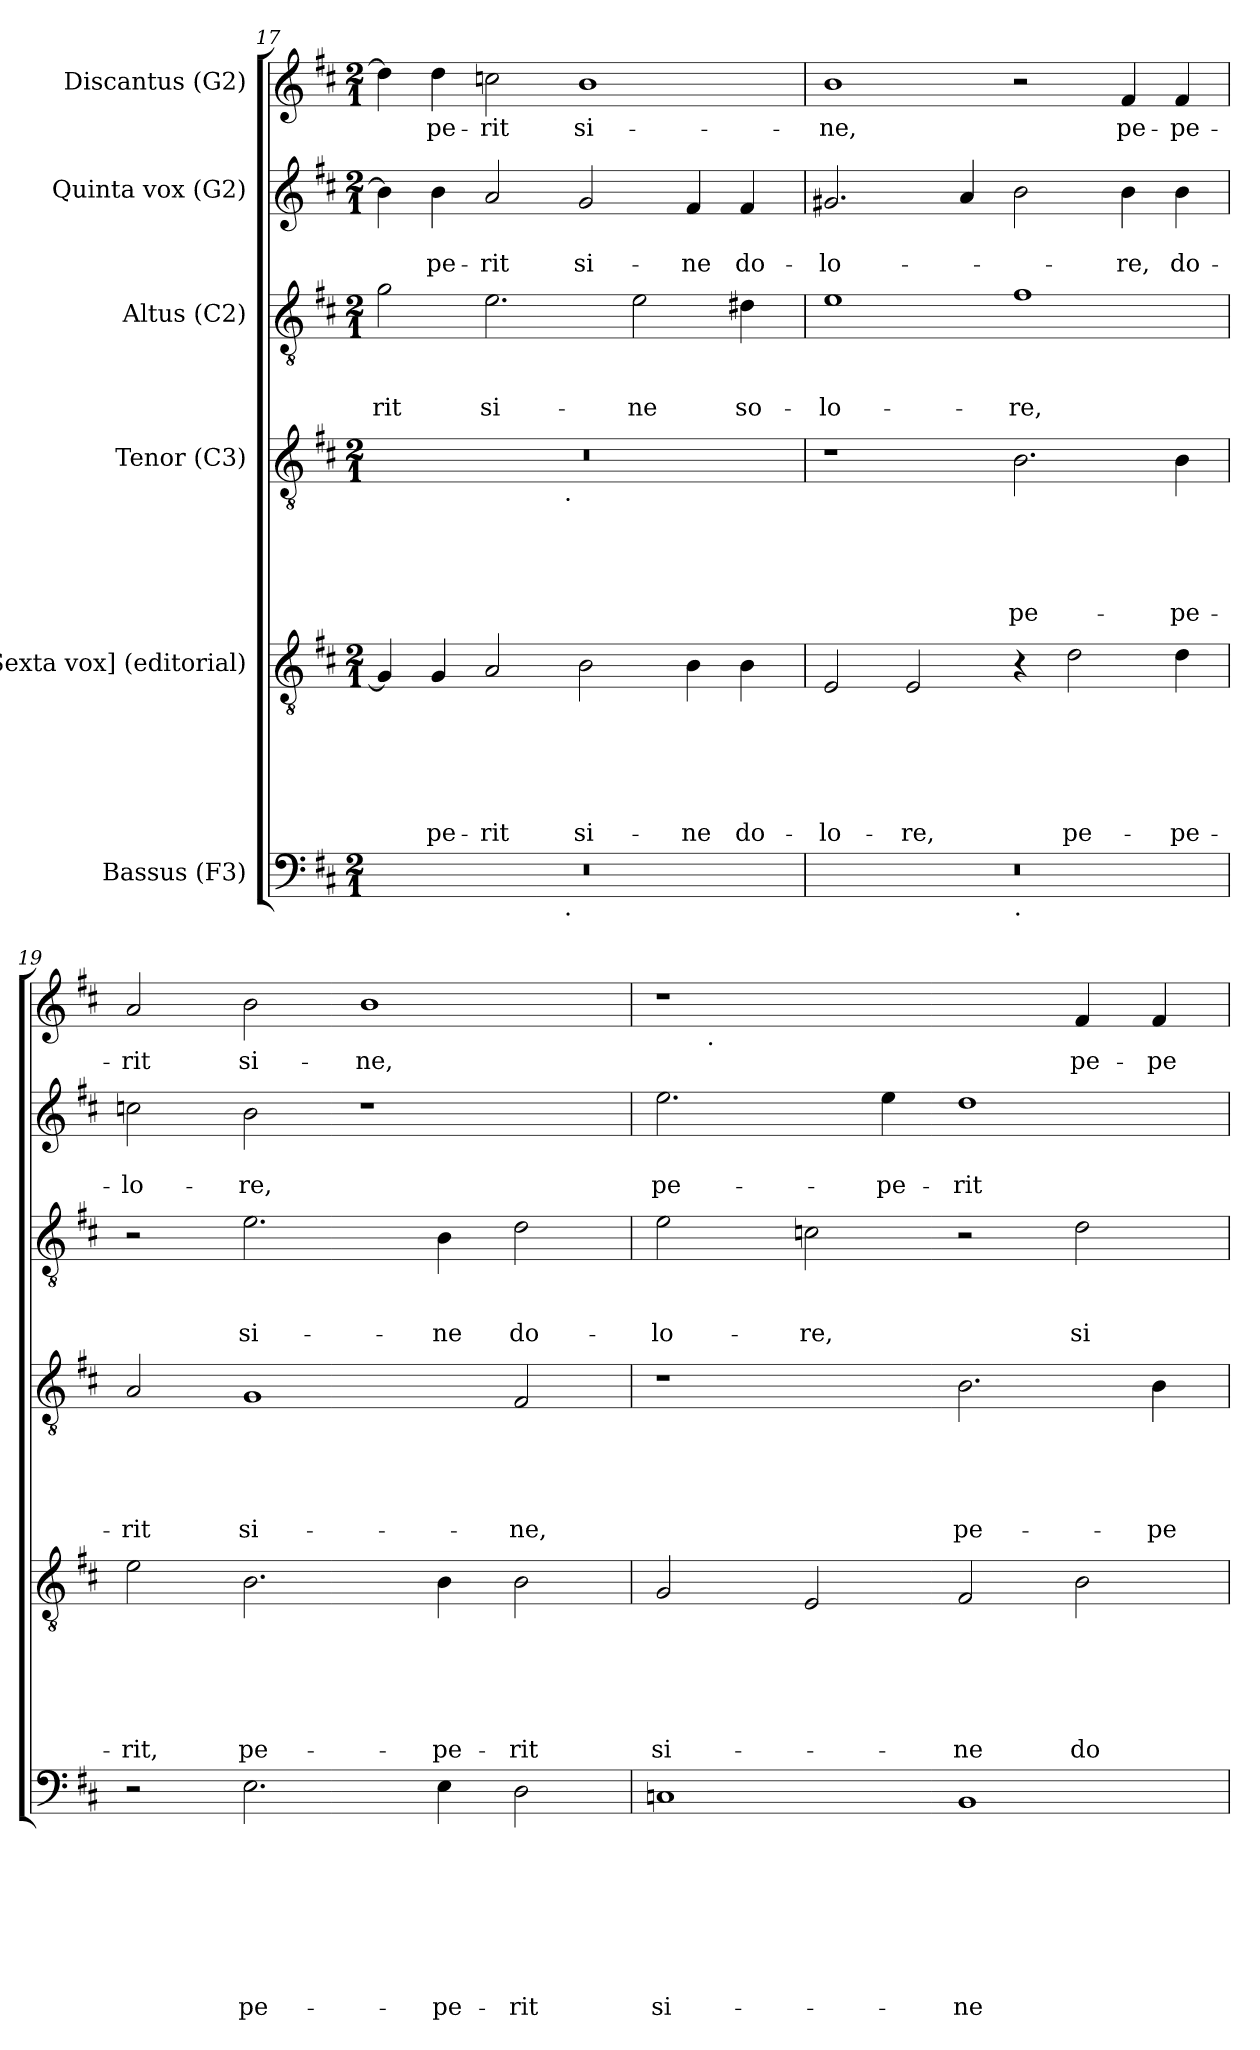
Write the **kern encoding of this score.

**kern	**text	**text	**text	**text	**text	**text	**text	**text	**kern	**text	**text	**text	**text	**text	**text	**kern	**text	**text	**text	**text	**text	**kern	**text	**text	**text	**kern	**text	**text	**kern	**text
*part6	*part6	*part6	*part6	*part6	*part6	*part6	*part6	*part6	*part5	*part5	*part5	*part5	*part5	*part5	*part5	*part4	*part4	*part4	*part4	*part4	*part4	*part3	*part3	*part3	*part3	*part2	*part2	*part2	*part1	*part1
*staff6	*staff6	*staff6	*staff6	*staff6	*staff6	*staff6	*staff6	*staff6	*staff5	*staff5	*staff5	*staff5	*staff5	*staff5	*staff5	*staff4	*staff4	*staff4	*staff4	*staff4	*staff4	*staff3	*staff3	*staff3	*staff3	*staff2	*staff2	*staff2	*staff1	*staff1
*I"Bassus (F3)	*	*	*	*	*	*	*	*	*I"[Sexta vox] (editorial)	*	*	*	*	*	*	*I"Tenor (C3)	*	*	*	*	*	*I"Altus (C2)	*	*	*	*I"Quinta vox (G2)	*	*	*I"Discantus (G2)	*
*clefF4	*	*	*	*	*	*	*	*	*clefGv2	*	*	*	*	*	*	*clefGv2	*	*	*	*	*	*clefGv2	*	*	*	*clefG2	*	*	*clefG2	*
*k[f#c#]	*	*	*	*	*	*	*	*	*k[f#c#]	*	*	*	*	*	*	*k[f#c#]	*	*	*	*	*	*k[f#c#]	*	*	*	*k[f#c#]	*	*	*k[f#c#]	*
*D:	*	*	*	*	*	*	*	*	*D:	*	*	*	*	*	*	*D:	*	*	*	*	*	*D:	*	*	*	*D:	*	*	*D:	*
*M2/1	*	*	*	*	*	*	*	*	*M2/1	*	*	*	*	*	*	*M2/1	*	*	*	*	*	*M2/1	*	*	*	*M2/1	*	*	*M2/1	*
=17	=17	=17	=17	=17	=17	=17	=17	=17	=17	=17	=17	=17	=17	=17	=17	=17	=17	=17	=17	=17	=17	=17	=17	=17	=17	=17	=17	=17	=17	=17
!	!	!	!	!	!	!	!	!	!	!	!	!	!	!	!	!	!	!	!	!	!	!	!	!	!LO:LY:b	!	!	!	!	!
*^	*	*	*	*	*	*	*	*	*	*	*	*	*	*	*	*^	*	*	*	*	*	*	*	*	*	*	*	*	*	*
0r	2ryy	.	.	.	.	.	.	.	.	4G/]	.	.	.	.	.	.	0r	2ryy	.	.	.	.	.	2g\	.	.	-rit	4b\]	.	.	4dd\]	.
!	!	!	!	!	!	!	!	!	!	!	!	!	!	!	!	!LO:LY:b	!	!	!	!	!	!	!	!	!	!	!	!	!	!LO:LY:b	!	!LO:LY:b
.	.	.	.	.	.	.	.	.	.	4G/	.	.	.	.	.	-pe-	.	.	.	.	.	.	.	.	.	.	.	4b\	.	-pe-	4dd\	-pe-
!	!	!	!	!	!	!	!	!	!	!	!	!	!	!	!	!LO:LY:b:rj	!	!	!	!	!	!	!	!	!	!	!LO:LY:b	!	!	!LO:LY:b:rj	!	!LO:LY:b:rj
.	4...ryy	.	.	.	.	.	.	.	.	2A/	.	.	.	.	.	-rit	.	4...ryy	.	.	.	.	.	2.e\	.	.	si-	2a/	.	-rit	2ccn\	-rit
!	!	!	!	!	!	!	!	!	!	!	!	!	!	!	!	!	!	!LO:TX:b:t=.	!	!	!	!	!	!	!	!	!	!	!	!	!	!
!	!LO:TX:b:t=.	!	!	!	!	!	!	!	!	!	!	!	!	!	!	!	!	!	!	!	!	!	!	!	!	!	!	!	!	!	!	!
.	1ryy	.	.	.	.	.	.	.	.	.	.	.	.	.	.	.	.	1ryy	.	.	.	.	.	.	.	.	.	.	.	.	.	.
!	!	!	!	!	!	!	!	!	!	!	!	!	!	!	!	!LO:LY:b	!	!	!	!	!	!	!	!	!	!	!	!	!	!LO:LY:b	!	!LO:LY:b
.	.	.	.	.	.	.	.	.	.	2B\	.	.	.	.	.	si-	.	.	.	.	.	.	.	.	.	.	.	2g/	.	si-	1b	si-
!	!	!	!	!	!	!	!	!	!	!	!	!	!	!	!	!	!	!	!	!	!	!	!	!	!	!	!LO:LY:b	!	!	!	!	!
.	.	.	.	.	.	.	.	.	.	.	.	.	.	.	.	.	.	.	.	.	.	.	.	2e\	.	.	-ne	.	.	.	.	.
!	!	!	!	!	!	!	!	!	!	!	!	!	!	!	!	!LO:LY:b	!	!	!	!	!	!	!	!	!	!	!	!	!	!LO:LY:b	!	!
.	.	.	.	.	.	.	.	.	.	4B\	.	.	.	.	.	-ne	.	.	.	.	.	.	.	.	.	.	.	4f#/	.	-ne	.	.
!	!	!	!	!	!	!	!	!	!	!	!	!	!	!	!	!LO:LY:b	!	!	!	!	!	!	!	!	!	!	!LO:LY:b	!	!	!LO:LY:b	!	!
.	.	.	.	.	.	.	.	.	.	4B\	.	.	.	.	.	do-	.	.	.	.	.	.	.	4d#X\	.	.	so-	4f#/	.	do-	.	.
.	32ryy	.	.	.	.	.	.	.	.	.	.	.	.	.	.	.	.	32ryy	.	.	.	.	.	.	.	.	.	.	.	.	.	.
!!LO:LB:g=z
=18	=18	=18	=18	=18	=18	=18	=18	=18	=18	=18	=18	=18	=18	=18	=18	=18	=18	=18	=18	=18	=18	=18	=18	=18	=18	=18	=18	=18	=18	=18	=18	=18
!	!	!	!	!	!	!	!	!	!	!	!	!	!	!	!	!LO:LY:b	!	!	!	!	!	!	!	!	!	!	!LO:LY:b	!	!	!LO:LY:b	!	!LO:LY:b
*	*	*	*	*	*	*	*	*	*	*	*	*	*	*	*	*	*v	*v	*	*	*	*	*	*	*	*	*	*	*	*	*	*
0r	1ryy	.	.	.	.	.	.	.	.	2E/	.	.	.	.	.	-lo-	1r	.	.	.	.	.	1e	.	.	-lo-	2.g#X/	.	-lo-	1b	-ne,
!	!	!	!	!	!	!	!	!	!	!	!	!	!	!	!	!LO:LY:b	!	!	!	!	!	!	!	!	!	!	!	!	!	!	!
.	.	.	.	.	.	.	.	.	.	2E/	.	.	.	.	.	-re,	.	.	.	.	.	.	.	.	.	.	.	.	.	.	.
.	.	.	.	.	.	.	.	.	.	.	.	.	.	.	.	.	.	.	.	.	.	.	.	.	.	.	4a/	.	.	.	.
!	!LO:TX:b:t=.	!	!	!	!	!	!	!	!	!	!	!	!	!	!	!	!	!	!	!	!	!	!	!	!	!	!	!	!	!	!
!	!	!	!	!	!	!	!	!	!	!	!	!	!	!	!	!	!	!	!	!	!	!LO:LY:b	!	!	!	!LO:LY:b	!	!	!	!	!
.	1ryy	.	.	.	.	.	.	.	.	4r	.	.	.	.	.	.	2.B\	.	.	.	.	pe-	1f#	.	.	-re,	2b\	.	.	2r	.
!	!	!	!	!	!	!	!	!	!	!	!	!	!	!	!	!LO:LY:b	!	!	!	!	!	!	!	!	!	!	!	!	!	!	!
.	.	.	.	.	.	.	.	.	.	2d\	.	.	.	.	.	pe-	.	.	.	.	.	.	.	.	.	.	.	.	.	.	.
!	!	!	!	!	!	!	!	!	!	!	!	!	!	!	!	!	!	!	!	!	!	!	!	!	!	!	!	!	!LO:LY:b	!	!LO:LY:b
.	.	.	.	.	.	.	.	.	.	.	.	.	.	.	.	.	.	.	.	.	.	.	.	.	.	.	4b\	.	-re,	4f#/	pe-
!	!	!	!	!	!	!	!	!	!	!	!	!	!	!	!	!LO:LY:b	!	!	!	!	!	!LO:LY:b	!	!	!	!	!	!	!LO:LY:b	!	!LO:LY:b:rj
.	.	.	.	.	.	.	.	.	.	4d\	.	.	.	.	.	-pe-	4B\	.	.	.	.	-pe-	.	.	.	.	4b\	.	do-	4f#/	-pe-
=19	=19	=19	=19	=19	=19	=19	=19	=19	=19	=19	=19	=19	=19	=19	=19	=19	=19	=19	=19	=19	=19	=19	=19	=19	=19	=19	=19	=19	=19	=19	=19
!	!	!	!	!	!	!	!	!	!	!	!	!	!	!	!	!LO:LY:b	!	!	!	!	!	!LO:LY:b	!	!	!	!	!	!	!LO:LY:b	!	!LO:LY:b
*v	*v	*	*	*	*	*	*	*	*	*	*	*	*	*	*	*	*	*	*	*	*	*	*	*	*	*	*	*	*	*	*
2r	.	.	.	.	.	.	.	.	2e\	.	.	.	.	.	-rit,	2A/	.	.	.	.	-rit	2r	.	.	.	2ccn\	.	-lo-	2a/	-rit
!	!	!	!	!	!	!	!	!LO:LY:b	!	!	!	!	!	!	!LO:LY:b	!	!	!	!	!	!LO:LY:b	!	!	!	!LO:LY:b	!	!	!LO:LY:b	!	!LO:LY:b
2.E\	.	.	.	.	.	.	.	pe-	2.B\	.	.	.	.	.	pe-	1G	.	.	.	.	si-	2.e\	.	.	si-	2b\	.	-re,	2b\	si-
!	!	!	!	!	!	!	!	!	!	!	!	!	!	!	!	!	!	!	!	!	!	!	!	!	!	!	!	!	!	!LO:LY:b
.	.	.	.	.	.	.	.	.	.	.	.	.	.	.	.	.	.	.	.	.	.	.	.	.	.	1r	.	.	1b	-ne,
!	!	!	!	!	!	!	!	!LO:LY:b	!	!	!	!	!	!	!LO:LY:b	!	!	!	!	!	!	!	!	!	!LO:LY:b	!	!	!	!	!
4E\	.	.	.	.	.	.	.	-pe-	4B\	.	.	.	.	.	-pe-	.	.	.	.	.	.	4B\	.	.	-ne	.	.	.	.	.
!	!	!	!	!	!	!	!	!LO:LY:b:rj	!	!	!	!	!	!	!LO:LY:b:rj	!	!	!	!	!	!LO:LY:b	!	!	!	!LO:LY:b	!	!	!	!	!
2D\	.	.	.	.	.	.	.	-rit	2B\	.	.	.	.	.	-rit	2F#/	.	.	.	.	-ne,	2d\	.	.	do-	.	.	.	.	.
=20	=20	=20	=20	=20	=20	=20	=20	=20	=20	=20	=20	=20	=20	=20	=20	=20	=20	=20	=20	=20	=20	=20	=20	=20	=20	=20	=20	=20	=20	=20
!	!	!	!	!	!	!	!	!LO:LY:b	!	!	!	!	!	!	!LO:LY:b	!	!	!	!	!	!	!	!	!	!LO:LY:b	!	!	!LO:LY:b	!	!
*	*	*	*	*	*	*	*	*	*	*	*	*	*	*	*	*	*	*	*	*	*	*	*	*	*	*	*	*	*^	*
1Cn	.	.	.	.	.	.	.	si-	2G/	.	.	.	.	.	si-	1r	.	.	.	.	.	2e\	.	.	-lo-	2.ee\	.	pe-	1r	8ryy	.
!	!	!	!	!	!	!	!	!	!	!	!	!	!	!	!	!	!	!	!	!	!	!	!	!	!	!	!	!	!	!LO:TX:b:t=.	!
.	.	.	.	.	.	.	.	.	.	.	.	.	.	.	.	.	.	.	.	.	.	.	.	.	.	.	.	.	.	1...ryy	.
!	!	!	!	!	!	!	!	!	!	!	!	!	!	!	!	!	!	!	!	!	!	!	!	!	!LO:LY:b	!	!	!	!	!	!
.	.	.	.	.	.	.	.	.	2E/	.	.	.	.	.	.	.	.	.	.	.	.	2cn\	.	.	-re,	.	.	.	.	.	.
!	!	!	!	!	!	!	!	!	!	!	!	!	!	!	!	!	!	!	!	!	!	!	!	!	!	!	!	!LO:LY:b	!	!	!
.	.	.	.	.	.	.	.	.	.	.	.	.	.	.	.	.	.	.	.	.	.	.	.	.	.	4ee\	.	-pe-	.	.	.
!	!	!	!	!	!	!	!	!LO:LY:b	!	!	!	!	!	!	!LO:LY:b	!	!	!	!	!	!LO:LY:b	!	!	!	!	!	!	!LO:LY:b:rj	!	!	!
1BB	.	.	.	.	.	.	.	-ne	2F#/	.	.	.	.	.	-ne	2.B\	.	.	.	.	pe-	2r	.	.	.	1dd	.	-rit	2ryy	.	.
!	!	!	!	!	!	!	!	!	!	!	!	!	!	!	!LO:LY:b	!	!	!	!	!	!	!	!	!	!LO:LY:b	!	!	!	!	!	!LO:LY:b
.	.	.	.	.	.	.	.	.	2B\	.	.	.	.	.	do-	.	.	.	.	.	.	2d\	.	.	si-	.	.	.	4f#/	.	pe-
!	!	!	!	!	!	!	!	!	!	!	!	!	!	!	!	!	!	!	!	!	!LO:LY:b	!	!	!	!	!	!	!	!	!	!LO:LY:b:rj
.	.	.	.	.	.	.	.	.	.	.	.	.	.	.	.	4B\	.	.	.	.	-pe-	.	.	.	.	.	.	.	4f#/	.	-pe-
*	*	*	*	*	*	*	*	*	*	*	*	*	*	*	*	*	*	*	*	*	*	*	*	*	*	*	*	*	*v	*v	*
=	=	=	=	=	=	=	=	=	=	=	=	=	=	=	=	=	=	=	=	=	=	=	=	=	=	=	=	=	=	=
*-	*-	*-	*-	*-	*-	*-	*-	*-	*-	*-	*-	*-	*-	*-	*-	*-	*-	*-	*-	*-	*-	*-	*-	*-	*-	*-	*-	*-	*-	*-
